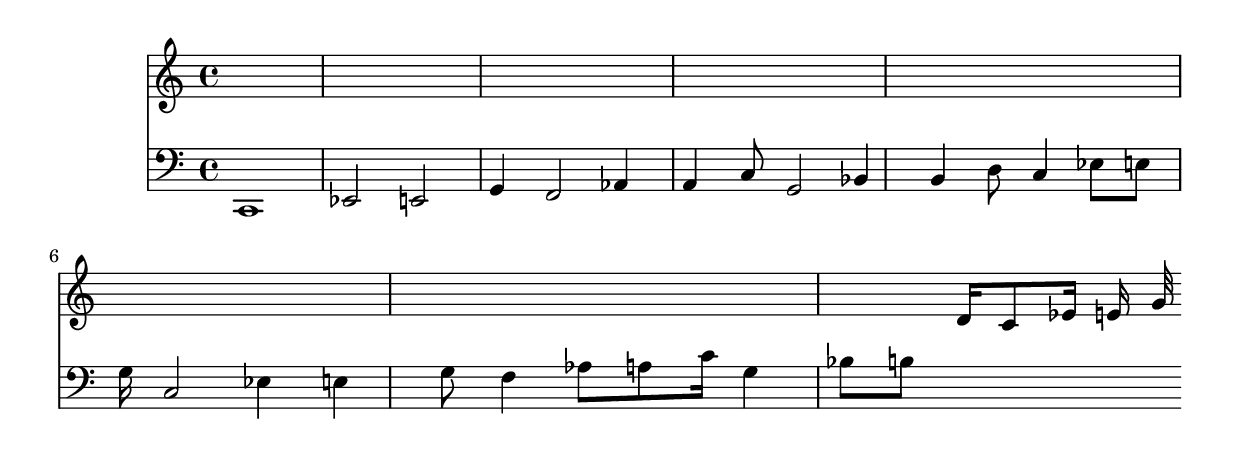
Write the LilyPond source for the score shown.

\version "2.20.0"
\include "lib.ly"
\version "2.20.0"

%% Basic constructors and predicates

#(define (make-node datum children)
	(cons datum children))

#(define (make-leaf datum)
	(make-node datum '()))

#(define (datum node)
	(car node))

#(define (children node)
	(cdr node))

#(define (leaf? t)
	(null? (children t)))

#(define (leaves? forest)
	(if (null? forest)
		#t
		(and (leaf? (car forest))
			 (leaves? (cdr forest)))))

%% more abstract fxns
#(define list->forest
	(lambda (lst)
		(if (null? lst)
			lst
			(cons (make-leaf (car lst))
				  (list->forest (cdr lst))))))

%GET
#(define extract-leaves
	(lambda (tree)
		(if (leaf? tree)
			(list (datum tree))
			(extract-leaves-forest (children tree)))))
#(define extract-leaves-forest
	(lambda (forest)
		(if (null? forest)
			'()
			(concat
				(extract-leaves (car forest))
				(extract-leaves-forest (cdr forest))))))

#(define extract-layer 
	(lambda (layer tree)
		(if (zero? layer)
			(list (datum tree))
			(extract-layer-forest (- layer 1) (children tree)))))
#(define extract-layer-forest
	(lambda (layer forest)
		(if (null? forest)
			'()
			(concat
				(extract-layer layer (car forest))
				(extract-layer-forest layer (cdr forest))))))

%CHANGE
#(define (distribute proc tree)
	;takes tree does proc to each tree! not datum
	(if (leaf? tree)
		(proc tree)
		(let ((processed (proc tree)))
			 (if (null? processed)
			 	 '()
			 	 (make-node
			 	 	(datum processed)
			 		(distribute-forest 
			 			proc
			 			(children processed)))))))
#(define* (distribute-forest proc forest)
	(if (null? forest)
		'()
		(cons (distribute proc (car forest))
			  (distribute-forest proc (cdr forest)))))

%based on elaborate, of lower order (i.e. proc on datum)
#(define elaborate
	;gives leaves two children
	;proc domain is data
	(let ((identity (lambda (datum) datum)))
		(lambda* (tree #:optional (proc identity))
			(if (leaf? tree)
				(make-node
					(datum tree)
					(list
						(make-leaf (datum tree))
						(make-leaf (proc (datum tree)))))
				(make-node
					(datum tree)
					(elaborate-forest (children tree) proc))))))
#(define (elaborate-forest forest proc)
	(if (null? forest)
		'()
		(cons
			(elaborate (car forest) proc)
			(elaborate-forest (cdr forest) proc))))

%DELETE
#(define (prune-node node)
	(make-leaf
		(datum node)))
#(define (prune-x-y x y tree)
	(if (zero? x)
		(prune-node tree)
		(make-node 
			(datum tree)
			(prune-x-y-forest (- x 1) y (children tree)))))
#(define (prune-x-y-forest x y forest)
	(if (null? forest)
		'()
		(if (zero? x)
			(if (zero? y)
				(cdr forest)
				(cons (car forest)
					(prune-x-y-forest x (- y 1) (cdr forest))))
			(cons (prune-x-y x y (car forest))
				  (prune-x-y-forest x y (cdr forest))))))


%Generate Harmonic Tree via elaboration
#(define tonic
	(make-leaf
		(ly:make-pitch -2 0)))

#(define intervals
	(letrec ((series
				(list
					(ly:make-pitch 0 0)
					(ly:make-pitch 1 0)
					(ly:make-pitch 1 4)
					(ly:make-pitch 2 0)
					(ly:make-pitch 2 2)
					(ly:make-pitch 2 4)
					(ly:make-pitch 2 6 -1/2)
					(ly:make-pitch 3 0)
					(ly:make-pitch 3 1)
					(ly:make-pitch 3 2)
					(ly:make-pitch 3 3 1/2)
					(ly:make-pitch 3 4)
					(ly:make-pitch 3 5 -1/2)
					(ly:make-pitch 3 6 -1/2)
					(ly:make-pitch 3 6)
					(ly:make-pitch 4 0)))
			 (get-intervals
			 	(lambda (lst)
					(if (null? (cdr lst))
						'()
						(cons
							(ly:pitch-diff (cadr lst) (car lst))
							(get-intervals (cdr lst)))))))
		(get-intervals series)))

#(define (elaborate-leaves tree interval)
	(if (leaf? tree)
		(make-node
			(datum tree)
			(list
				(make-leaf (datum tree))
				(make-leaf
					(ly:pitch-transpose 
						(datum tree)
						interval))))
		(make-node
			(datum tree)
			(elaborate-leaves-forest
				(children tree)
				interval))))
#(define (elaborate-leaves-forest forest interval)
	(if (null? forest)
		'()
		(cons
			(elaborate-leaves (car forest) interval)
			(elaborate-leaves-forest (cdr forest) interval))))

#(define* (elaborate-w-list tree intervals #:optional (depth -1))
	(if (or (null? intervals) (zero? depth))
		tree
		(elaborate-w-list
			(elaborate-leaves
				tree
				(car intervals))
			(cdr intervals)
			(- depth 1))))

#(define harmonic-tree (elaborate-w-list tonic intervals 7))

%Generate forest (melody) of transposed harmonic tree
#(define (pitch-tree-transpose tree pitch)
	(distribute
		(lambda (t)
			(make-node
				(ly:pitch-transpose
					(datum t)
					pitch)
				(children t)))
		tree))

#(define make-forest-melody
	(lambda* 
		(pitch-list 
		 #:optional (tree
						(make-leaf
							(ly:make-pitch 0 0))))
		(if (null? pitch-list)
			'()
			(cons
				(pitch-tree-transpose
					tree
					(car pitch-list))
				(make-forest-melody
					(cdr pitch-list)
					tree)))))

#(define melody
	(list
		(ly:make-pitch 0 0)
		(ly:make-pitch 0 0)
		(ly:make-pitch 0 4)
		(ly:make-pitch 0 4)
		(ly:make-pitch 0 5)
		(ly:make-pitch 0 5)
		(ly:make-pitch 0 4)))

#(define melody-forest
	(make-forest-melody melody harmonic-tree))

%Grab branch of tree and elaborate

%Aleatoric substitution for drone

%Harmonic tree -> note tree
%%Log rhythm
%%Dot rhythm
%%Binary rhythm

#(define* (pitch-tree->note-tree tree dur-proc #:optional (breadth 0) (depth 0))
	(make-node
		(make-note
			(datum tree)
			(dur-proc breadth depth))
		(pitch-forest->note-forest 
			(children tree)
			dur-proc
			breadth
			(+ depth 1))))

#(define (pitch-forest->note-forest forest dur-proc breadth depth)
	(if (null? forest)
		'()
		(cons
			(pitch-tree->note-tree
				(car forest)
				dur-proc
				breadth
				depth)
			(pitch-forest->note-forest
				(cdr forest)
				dur-proc
				(+ breadth 1)
				depth))))

#(define (log-dur-proc log)
	(lambda (breadth depth)
		(ly:make-duration log)))

#(define (dot-dur-proc log)
	(lambda (breadth depth)
		(ly:make-duration (+ log breadth))))

#(define (bin-dur-proc log)
	(lambda (breadth depth)
		(ly:make-duration (+ log depth))))


#(define my-note-tree
	(pitch-tree->note-tree
		harmonic-tree
		(dot-dur-proc 0)))

%Note-tree to piano gestures
%of varying depth

% #(display-scheme-music intervals)
\score {
	\autochange {
		#(make-music
			'SequentialMusic
			'elements
			(extract-layer 5 my-note-tree))
	}
}